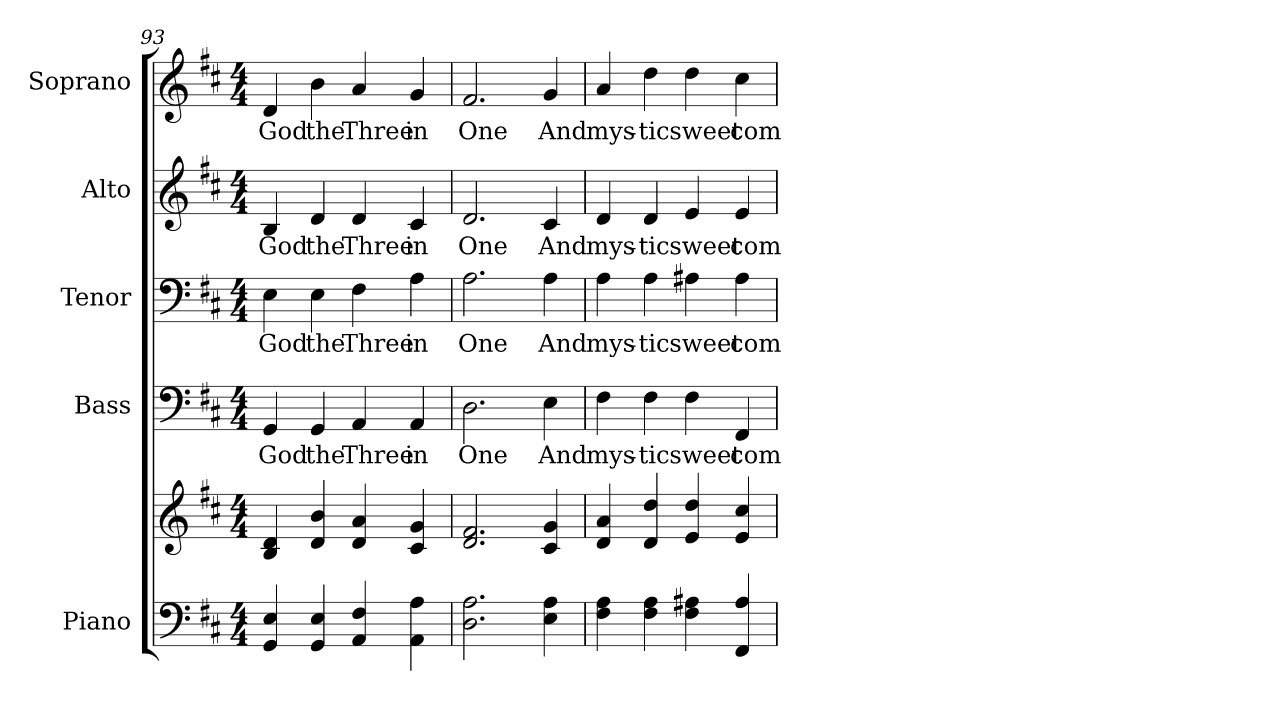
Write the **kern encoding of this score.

**kern	**kern	**kern	**text	**kern	**text	**kern	**text	**kern	**text
*part5	*part5	*part4	*part4	*part3	*part3	*part2	*part2	*part1	*part1
*staff6	*staff5	*staff4	*staff4	*staff3	*staff3	*staff2	*staff2	*staff1	*staff1
*I"Piano	*	*I"Bass	*	*I"Tenor	*	*I"Alto	*	*I"Soprano	*
*I'Pno.	*	*I'B.	*	*I'T.	*	*I'A.	*	*I'S.	*
*clefF4	*clefG2	*clefF4	*	*clefF4	*	*clefG2	*	*clefG2	*
*k[f#c#]	*k[f#c#]	*k[f#c#]	*	*k[f#c#]	*	*k[f#c#]	*	*k[f#c#]	*
*D:	*D:	*D:	*	*D:	*	*D:	*	*D:	*
*M4/4	*M4/4	*M4/4	*	*M4/4	*	*M4/4	*	*M4/4	*
=93	=93	=93	=93	=93	=93	=93	=93	=93	=93
!	!	!	!LO:LY:b:color=#000000	!	!	!	!	!	!
!	!	!	!	!	!LO:LY:b:color=#000000	!	!	!	!
!	!	!	!	!	!	!	!LO:LY:b:color=#000000	!	!
!	!	!	!	!	!	!	!	!	!LO:LY:b:color=#000000
4GGi/ 4Ei	4Bi/ 4di	4GGi/	God	4Ei\	God	4Bi/	God	4di/	God
!	!	!	!LO:LY:b:color=#000000	!	!	!	!	!	!
!	!	!	!	!	!LO:LY:b:color=#000000	!	!	!	!
!	!	!	!	!	!	!	!LO:LY:b:color=#000000	!	!
!	!	!	!	!	!	!	!	!	!LO:LY:b:color=#000000
4GGi/ 4Ei	4di/ 4bi	4GGi/	the	4Ei\	the	4di/	the	4bi\	the
!	!	!	!LO:LY:b:color=#000000	!	!	!	!	!	!
!	!	!	!	!	!LO:LY:b:color=#000000	!	!	!	!
!	!	!	!	!	!	!	!LO:LY:b:color=#000000	!	!
!	!	!	!	!	!	!	!	!	!LO:LY:b:color=#000000
4AAi/ 4F#i	4di/ 4ai	4AAi/	Three	4F#i\	Three	4di/	Three	4ai/	Three
!	!	!	!LO:LY:b:color=#000000	!	!	!	!	!	!
!	!	!	!	!	!LO:LY:b:color=#000000	!	!	!	!
!	!	!	!	!	!	!	!LO:LY:b:color=#000000	!	!
!	!	!	!	!	!	!	!	!	!LO:LY:b:color=#000000
4AAi\ 4Ai	4c#i/ 4gi	4AAi/	in	4Ai\	in	4c#i/	in	4gi/	in
!!LO:PB:g=z
=94	=94	=94	=94	=94	=94	=94	=94	=94	=94
!	!	!	!LO:LY:b:color=#000000	!	!	!	!	!	!
!	!	!	!	!	!LO:LY:b:color=#000000	!	!	!	!
!	!	!	!	!	!	!	!LO:LY:b:color=#000000	!	!
!	!	!	!	!	!	!	!	!	!LO:LY:b:color=#000000
2.Di\ 2.Ai	2.di/ 2.f#i	2.Di\	One	2.Ai\	One	2.di/	One	2.f#i/	One
!	!	!	!LO:LY:b:color=#000000	!	!	!	!	!	!
!	!	!	!	!	!LO:LY:b:color=#000000	!	!	!	!
!	!	!	!	!	!	!	!LO:LY:b:color=#000000	!	!
!	!	!	!	!	!	!	!	!	!LO:LY:b:color=#000000
4Ei\ 4Ai	4c#i/ 4gi	4Ei\	And	4Ai\	And	4c#i/	And	4gi/	And
=95	=95	=95	=95	=95	=95	=95	=95	=95	=95
!	!	!	!LO:LY:b:color=#000000	!	!	!	!	!	!
!	!	!	!	!	!LO:LY:b:color=#000000	!	!	!	!
!	!	!	!	!	!	!	!LO:LY:b:color=#000000	!	!
!	!	!	!	!	!	!	!	!	!LO:LY:b:color=#000000
4F#i\ 4Ai	4di/ 4ai	4F#i\	mys-	4Ai\	mys-	4di/	mys-	4ai/	mys-
!	!	!	!LO:LY:b:color=#000000	!	!	!	!	!	!
!	!	!	!	!	!LO:LY:b:color=#000000	!	!	!	!
!	!	!	!	!	!	!	!LO:LY:b:color=#000000	!	!
!	!	!	!	!	!	!	!	!	!LO:LY:b:color=#000000
4F#i\ 4Ai	4di/ 4ddi	4F#i\	-tic	4Ai\	-tic	4di/	-tic	4ddi\	-tic
!	!	!	!LO:LY:b:color=#000000	!	!	!	!	!	!
!	!	!	!	!	!LO:LY:b:color=#000000	!	!	!	!
!	!	!	!	!	!	!	!LO:LY:b:color=#000000	!	!
!	!	!	!	!	!	!	!	!	!LO:LY:b:color=#000000
4F#i\ 4A#Xi	4ei/ 4ddi	4F#i\	sweet	4A#Xi\	sweet	4ei/	sweet	4ddi\	sweet
!	!	!	!LO:LY:b:color=#000000	!	!	!	!	!	!
!	!	!	!	!	!LO:LY:b:color=#000000	!	!	!	!
!	!	!	!	!	!	!	!LO:LY:b:color=#000000	!	!
!	!	!	!	!	!	!	!	!	!LO:LY:b:color=#000000
4FF#i/ 4A#i	4ei/ 4cc#i	4FF#i/	com-	4A#i\	com-	4ei/	com-	4cc#i\	com-
=	=	=	=	=	=	=	=	=	=
*-	*-	*-	*-	*-	*-	*-	*-	*-	*-
